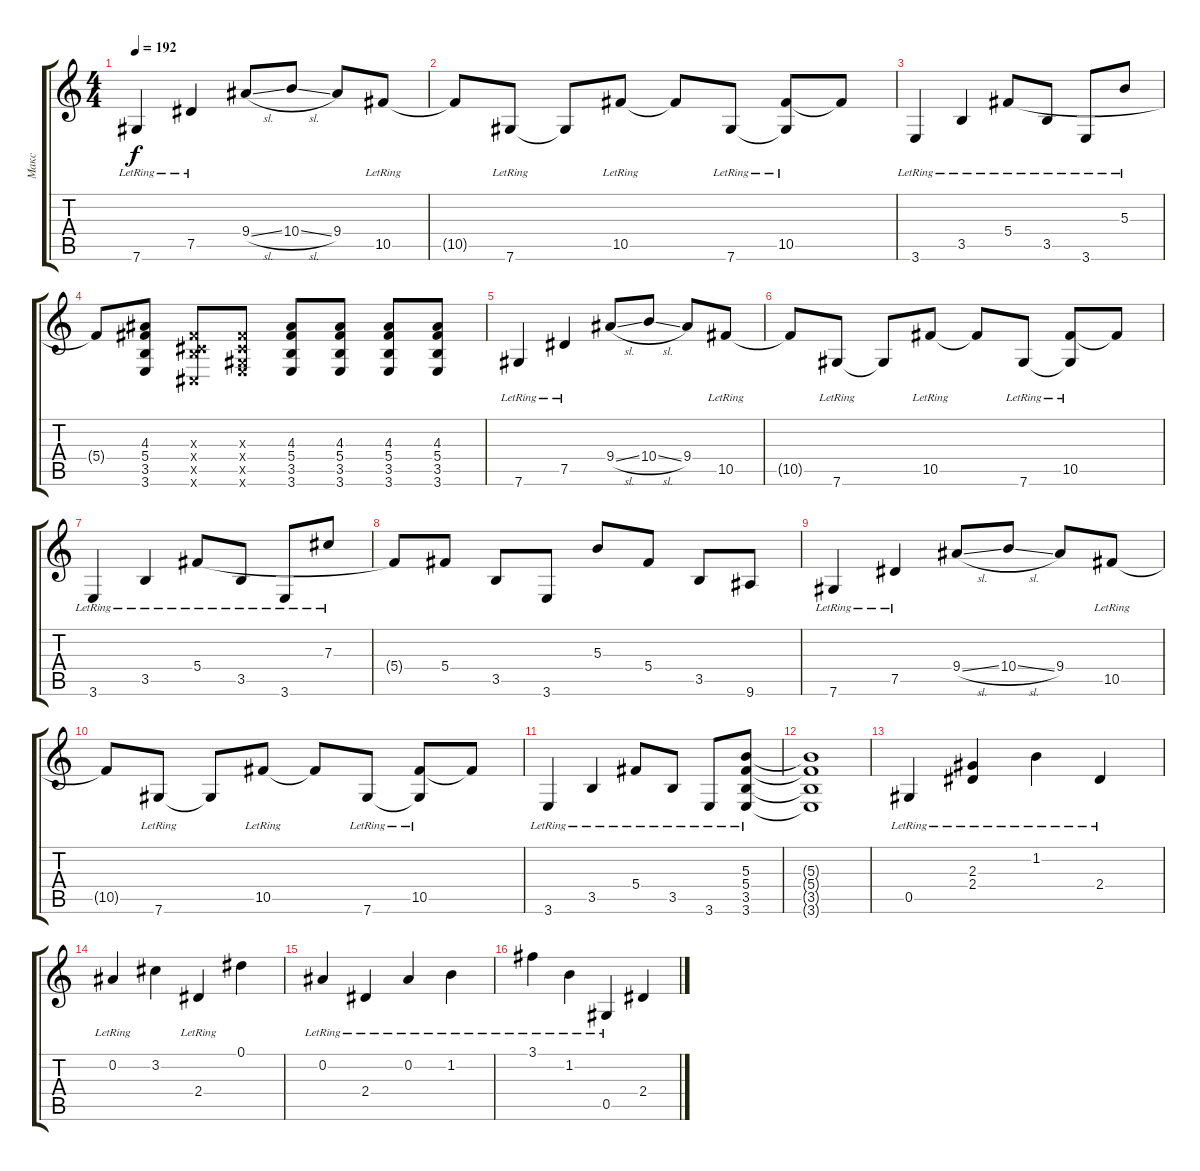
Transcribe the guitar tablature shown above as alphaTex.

\track ("Макс" "Макс") {instrument acousticguitarsteel}
\staff {score tabs}
\tuning (Eb4 Bb3 Gb3 Db3 Ab2 Db2) {hide}
\ts (4 4)
\tempo 192
\clef g2
\ks c
7.6{lr}.4{dy f instrument acousticguitarsteel} 7.5{lr}.4 9.4{sl}.8 10.4{sl}.8 9.4.8 10.5{lr}.8 |
10.5{t}.8 7.6{lr}.8 7.6{t}.8 10.5{lr}.8 10.5{t}.8 7.6{lr}.8 (10.5{lr} 7.6{t}).8 10.5{t}.8 |
3.6{lr}.4 3.5{lr}.4 5.4{lr}.8 3.5{lr}.8 3.6{lr}.8 5.3{lr}.8 |
5.4{t}.8 (4.3 5.4 3.5 3.6).8 (0.3{x} 0.4{x} 3.5{x} 0.6{x}).8 (0.3{x} 0.4{x} 0.5{x} 3.6{x}).8 (4.3 5.4 3.5 3.6).8 (4.3 5.4 3.5 3.6).8 (4.3 5.4 3.5 3.6).8 (4.3 5.4 3.5 3.6).8 |
7.6{lr}.4{instrument acousticguitarsteel} 7.5{lr}.4 9.4{sl}.8 10.4{sl}.8 9.4.8 10.5{lr}.8 |
10.5{t}.8 7.6{lr}.8 7.6{t}.8 10.5{lr}.8 10.5{t}.8 7.6{lr}.8 (10.5{lr} 7.6{t}).8 10.5{t}.8 |
3.6{lr}.4 3.5{lr}.4 5.4{lr}.8 3.5{lr}.8 3.6{lr}.8 7.3{lr}.8 |
5.4{t}.8 5.4.8 3.5.8 3.6.8 5.3.8 5.4.8 3.5.8 9.6.8 |
7.6{lr}.4{instrument acousticguitarsteel} 7.5{lr}.4 9.4{sl}.8 10.4{sl}.8 9.4.8 10.5{lr}.8 |
10.5{t}.8 7.6{lr}.8 7.6{t}.8 10.5{lr}.8 10.5{t}.8 7.6{lr}.8 (10.5{lr} 7.6{t}).8 10.5{t}.8 |
3.6{lr}.4 3.5{lr}.4 5.4{lr}.8 3.5{lr}.8 3.6{lr}.8 (5.3{lr} 5.4 3.5 3.6).8 |
(5.3{t} 5.4{t} 3.5{t} 3.6{t}).1 |
0.5{lr}.4{instrument acousticguitarsteel} (2.3 2.4{lr}).4 1.2{lr}.4 2.4{lr}.4 |
0.2{lr}.4 3.2.4 2.4{lr}.4 0.1.4 |
0.2{lr}.4 2.4{lr}.4 0.2{lr}.4 1.2{lr}.4 |
3.1{lr}.4 1.2{lr}.4 0.5{lr}.4 2.4.4
